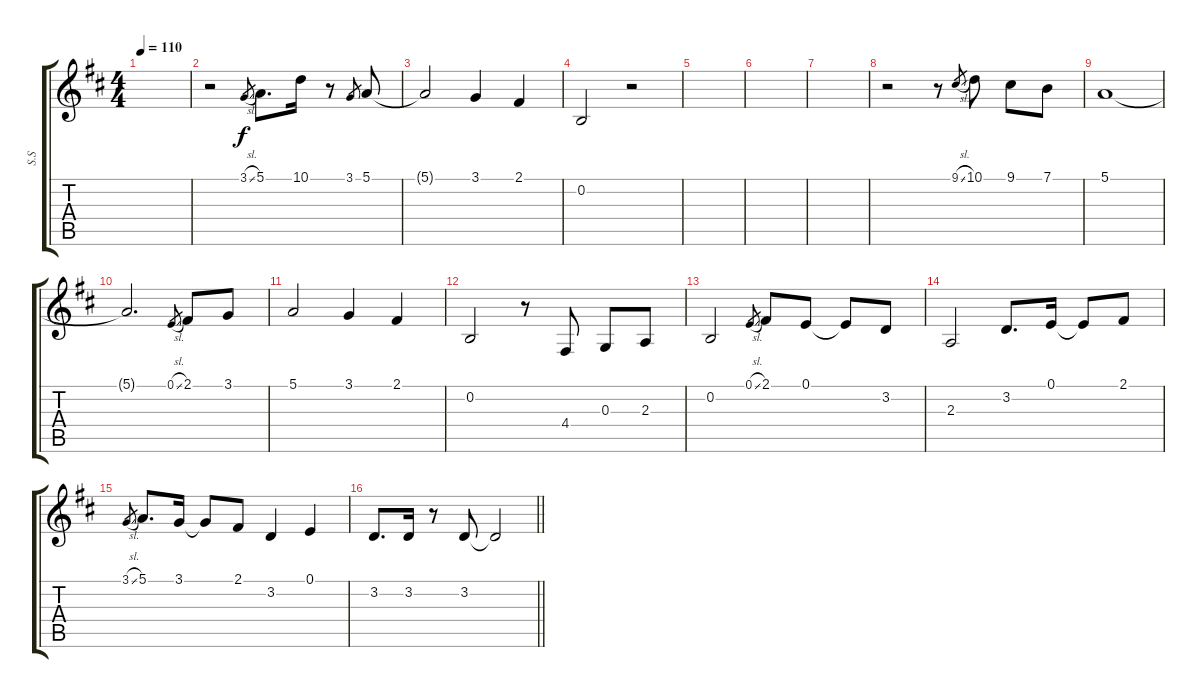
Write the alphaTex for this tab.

\track ("S.S" "S.S") {instrument sopranosax}
\staff {score tabs}
\tuning (E4 B3 G3 D3 A2 E2) {hide}
\ts (4 4)
\tempo 110
\clef g2
\ks d
|
r.2 3.1{sl}.8{gr} 5.1.8{d} 10.1.16 r.8 3.1.8{gr} 5.1.8 |
5.1{t}.2 3.1.4 2.1.4 |
0.2.2 r.2 |
|
|
|
r.2 r.8 9.1{sl}.8{gr} 10.1.8 9.1.8 7.1.8 |
5.1.1 |
5.1{t}.2{d} 0.1{sl}.8{gr} 2.1.8 3.1.8 |
5.1.2 3.1.4 2.1.4 |
0.2.2 r.8 4.4.8 0.3.8 2.3.8 |
0.2.2 0.1{sl}.8{gr} 2.1.8 0.1.8 0.1{t}.8 3.2.8 |
2.3.2 3.2.8{d} 0.1.16 0.1{t}.8 2.1.8 |
3.1{sl}.8{gr} 5.1.8{d} 3.1.16 3.1{t}.8 2.1.8 3.2.4 0.1.4 |
\barLineRight lightlight
3.2.8{d} 3.2.16 r.8 3.2.8 3.2{t}.2
